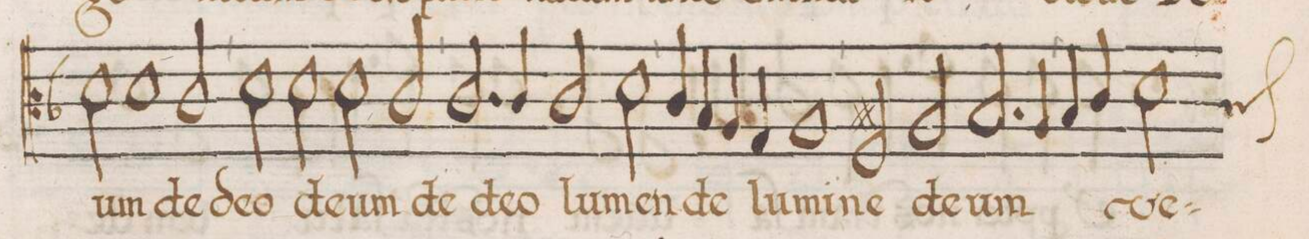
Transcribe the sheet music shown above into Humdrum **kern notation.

**kern	**text
*I"TENOR	*
*clefC3	*
*k[b-]	*
*met(C|)	*
*M2/1	*
2d\	-um
1d\	de
2c/	de-
=33	=33
2d\	-o
2d\	de-
2d\	-um
2c/	de
=34	=34
2.c/	de-
4c/	-o
2c/	lu-
2d\	-men
=35	=35
4c/	de
4B-/	.
4A/	.
4G/	lu-
1A/	-mi-
=36	=36
2F#X/	-ne
2A/	de-
2.B-/	-um
4A/	.
=37	=37
4B-/	.
4c/	.
*custos:c	*
2d\	ve-
*-	*-
